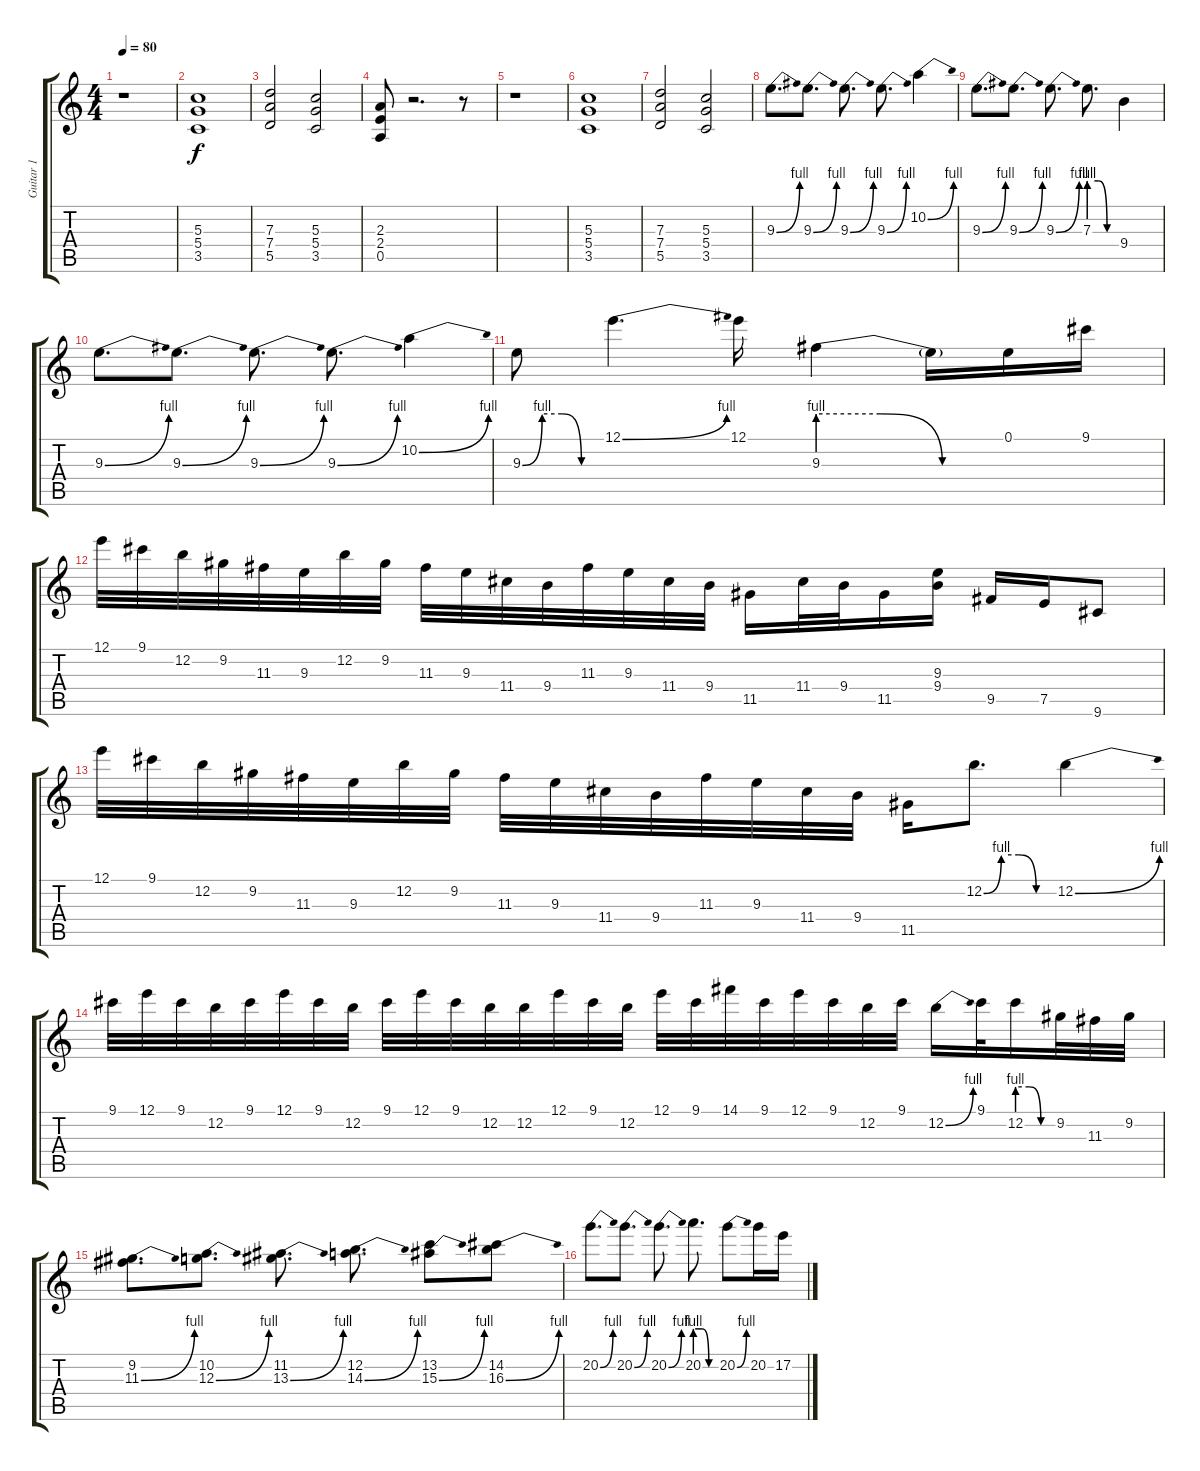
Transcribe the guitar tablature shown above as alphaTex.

\track ("Guitar 1" "Guitar 1") {instrument overdrivenguitar}
\staff {score tabs}
\tuning (E4 B3 G3 D3 A2 E2) {hide}
\ts (4 4)
\tempo 80
\clef g2
\ks c
r.1{dy f} |
(5.3 5.4 3.5).1 |
(7.3 7.4 5.5).2 (5.3 5.4 3.5).2 |
(2.3 2.4 0.5).8 r.2{d} r.8 |
r.1 |
(5.3 5.4 3.5).1 |
(7.3 7.4 5.5).2 (5.3 5.4 3.5).2 |
9.3{be (bend 0 0 60 4)}.8{d} 9.3{be (bend 0 0 60 4)}.8{d} 9.3{be (bend 0 0 60 4)}.8{d} 9.3{be (bend 0 0 60 4)}.8{d} 10.2{be (bend 0 0 60 4)}.4 |
9.3{be (bend 0 0 60 4)}.8{d} 9.3{be (bend 0 0 60 4)}.8{d} 9.3{be (bend 0 0 60 4)}.8{d} 7.3{be (custom 0 4 20 4 40 0 60 0)}.8{d} 9.4.4 |
9.3{be (bend 0 0 60 4)}.8{d} 9.3{be (bend 0 0 60 4)}.8{d} 9.3{be (bend 0 0 60 4)}.8{d} 9.3{be (bend 0 0 60 4)}.8{d} 10.2{be (bend 0 0 60 4)}.4 |
9.3{be (custom 0 0 15 4 30 4 45 0 60 0)}.8 12.1{be (bend 0 0 60 4)}.4{d} 12.1.16 9.3{be (custom 0 4 20 4 40 0 60 0)}.4 9.3{t}.16 0.1.16 9.1.16 |
12.1.32 9.1.32 12.2.32 9.2.32 11.3.32 9.3.32 12.2.32 9.2.32 11.3.32 9.3.32 11.4.32 9.4.32 11.3.32 9.3.32 11.4.32 9.4.32 11.5.16 11.4.32 9.4.32 11.5.16 (9.3 9.4).16 9.5.16 7.5.16 9.6.8 |
12.1.32 9.1.32 12.2.32 9.2.32 11.3.32 9.3.32 12.2.32 9.2.32 11.3.32 9.3.32 11.4.32 9.4.32 11.3.32 9.3.32 11.4.32 9.4.32 11.5.16 12.2{be (custom 0 0 15 4 30 4 45 0 60 0)}.8{d} 12.2{be (bend 0 0 60 4)}.4 |
9.1.32 12.1.32 9.1.32 12.2.32 9.1.32 12.1.32 9.1.32 12.2.32 9.1.32 12.1.32 9.1.32 12.2.32 12.2.32 12.1.32 9.1.32 12.2.32 12.1.32 9.1.32 14.1.32 9.1.32 12.1.32 9.1.32 12.2.32 9.1.32 12.2{be (bend 0 0 60 4)}.16 9.1.32 12.2{be (custom 0 4 20 4 40 0 60 0)}.16 9.2.32 11.3.32 9.2.32 |
(9.2 11.3{be (bend 0 0 60 4)}).8{d} (10.2 12.3{be (bend 0 0 60 4)}).8{d} (11.2 13.3{be (bend 0 0 60 4)}).8{d} (12.2 14.3{be (bend 0 0 60 4)}).8{d} (13.2 15.3{be (bend 0 0 60 4)}).8 (14.2 16.3{be (bend 0 0 60 4)}).8 |
20.2{be (bend 0 0 60 4)}.8{d} 20.2{be (bend 0 0 60 4)}.8{d} 20.2{be (bend 0 0 60 4)}.8{d} 20.2{be (custom 0 4 20 4 40 0 60 0)}.8{d} 20.2{be (bend 0 0 60 4)}.8 20.2.16 17.2.16
